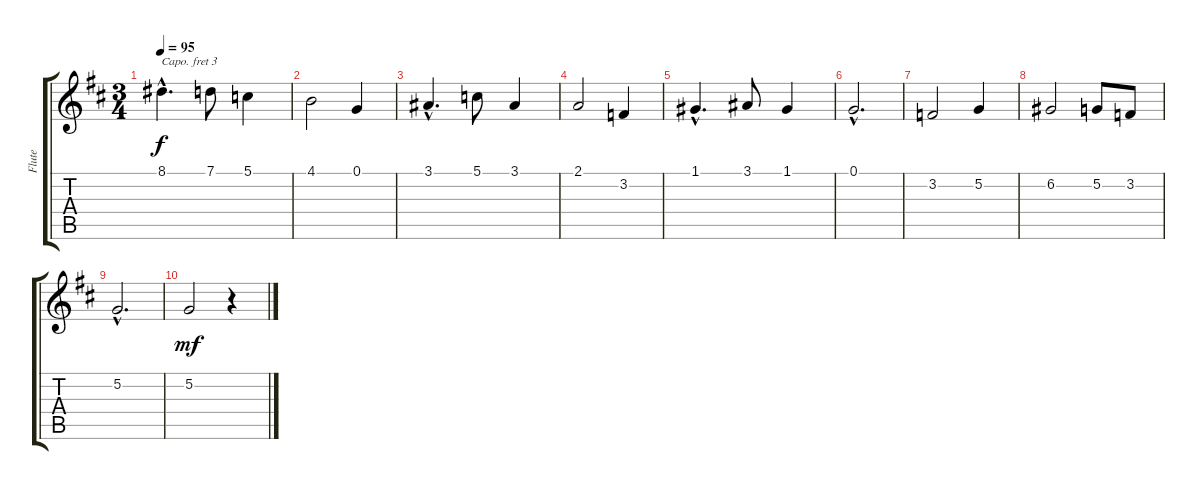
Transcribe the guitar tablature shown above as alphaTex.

\track ("Flute" "Flute") {instrument flute}
\staff {score tabs}
\capo 3
\tuning (E4 B3 G3 D3 A2 E2) {hide}
\ts (3 4)
\tempo 95
\clef g2
\ks d
8.1{hac}.4{d dy f} 7.1.8 5.1.4 |
4.1.2 0.1.4 |
3.1{hac}.4{d} 5.1.8 3.1.4 |
2.1.2 3.2.4 |
1.1{hac}.4{d} 3.1.8 1.1.4 |
0.1{hac}.2{d} |
3.2.2 5.2.4 |
6.2.2 5.2.8 3.2.8 |
5.2{hac}.2{d} |
5.2.2{dy mf} r.4
